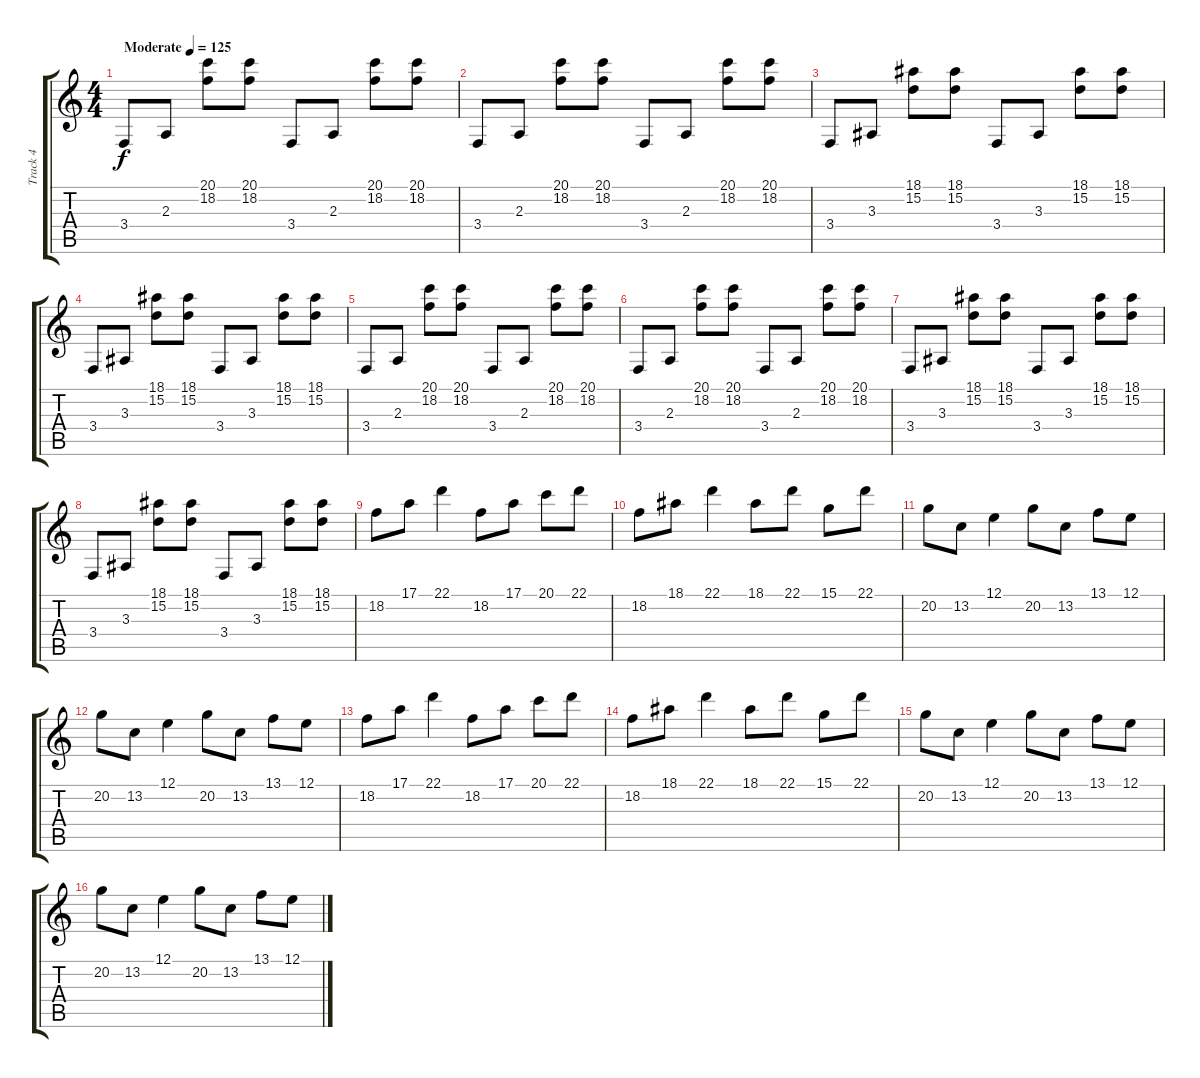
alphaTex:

\track ("Track 4" "Track 4") {instrument brightacousticpiano}
\staff {score tabs}
\tuning (E4 B3 G3 D3 A2 E2) {hide}
\ts (4 4)
\tempo (125 "Moderate")
\clef g2
\ks c
3.4.8{dy f instrument brightacousticpiano} 2.3.8 (20.1 18.2).8 (20.1 18.2).8 3.4.8 2.3.8 (20.1 18.2).8 (20.1 18.2).8 |
3.4.8 2.3.8 (20.1 18.2).8 (20.1 18.2).8 3.4.8 2.3.8 (20.1 18.2).8 (20.1 18.2).8 |
3.4.8 3.3.8 (18.1 15.2).8 (18.1 15.2).8 3.4.8 3.3.8 (18.1 15.2).8 (18.1 15.2).8 |
3.4.8 3.3.8 (18.1 15.2).8 (18.1 15.2).8 3.4.8 3.3.8 (18.1 15.2).8 (18.1 15.2).8 |
3.4.8 2.3.8 (20.1 18.2).8 (20.1 18.2).8 3.4.8 2.3.8 (20.1 18.2).8 (20.1 18.2).8 |
3.4.8 2.3.8 (20.1 18.2).8 (20.1 18.2).8 3.4.8 2.3.8 (20.1 18.2).8 (20.1 18.2).8 |
3.4.8 3.3.8 (18.1 15.2).8 (18.1 15.2).8 3.4.8 3.3.8 (18.1 15.2).8 (18.1 15.2).8 |
3.4.8 3.3.8 (18.1 15.2).8 (18.1 15.2).8 3.4.8 3.3.8 (18.1 15.2).8 (18.1 15.2).8 |
18.2.8 17.1.8 22.1.4 18.2.8 17.1.8 20.1.8 22.1.8 |
18.2.8 18.1.8 22.1.4 18.1.8 22.1.8 15.1.8 22.1.8 |
20.2.8 13.2.8 12.1.4 20.2.8 13.2.8 13.1.8 12.1.8 |
20.2.8 13.2.8 12.1.4 20.2.8 13.2.8 13.1.8 12.1.8 |
18.2.8 17.1.8 22.1.4 18.2.8 17.1.8 20.1.8 22.1.8 |
18.2.8 18.1.8 22.1.4 18.1.8 22.1.8 15.1.8 22.1.8 |
20.2.8 13.2.8 12.1.4 20.2.8 13.2.8 13.1.8 12.1.8 |
20.2.8 13.2.8 12.1.4 20.2.8 13.2.8 13.1.8 12.1.8
